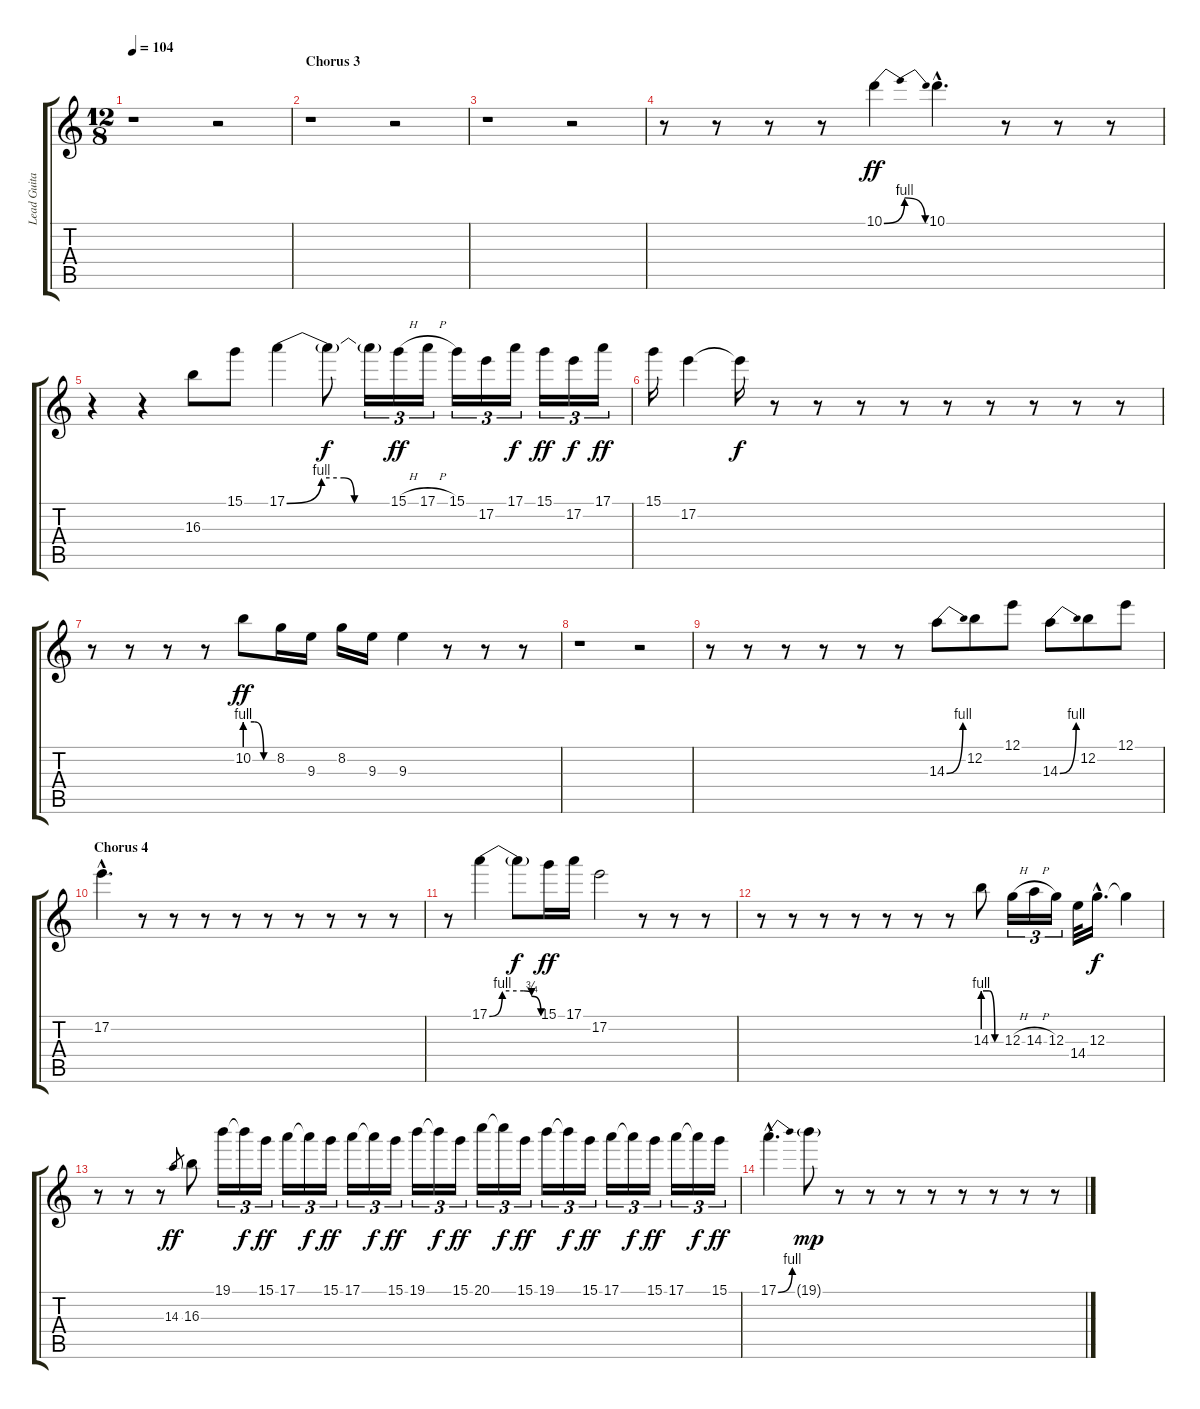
\track ("Lead Guitar - John Miles" "Lead Guita") {instrument distortionguitar}
\staff {score tabs}
\tuning (E4 B3 G3 D3 A2 E2) {hide}
\ts (12 8)
\tempo 104
\clef g2
\ks c
r.1{dy f} r.2 |
\section ("" "Chorus 3")
r.1 r.2 |
r.1 r.2 |
r.8 r.8 r.8 r.8 10.1{be (bendrelease 0 0 7 4 45 4 60 0)}.4{dy ff} 10.1{hac}.4{d} r.8 r.8 r.8 |
r.4 r.4 16.3.8 15.1.8 17.1{be (custom 0 0 20 4 33 4 39 0 60 0)}.4 17.1{t}.8{dy f} 17.1{t}.16{tu (3 2)} 15.1{h}.16{tu (3 2) dy ff} 17.1{h}.16{tu (3 2)} 15.1.16{tu (3 2)} 17.2.16{tu (3 2)} 17.1.16{tu (3 2) dy f} 15.1.16{tu (3 2) dy ff} 17.2.16{tu (3 2) dy f} 17.1.16{tu (3 2) dy ff} |
15.1.16 17.2.4 17.2{t}.16{dy f} r.8 r.8 r.8 r.8 r.8 r.8 r.8 r.8 r.8 |
r.8 r.8 r.8 r.8 10.2{be (custom 0 4 20 4 40 0 60 0)}.8{dy ff} 8.2.16 9.3.16 8.2.16 9.3.16 9.3.4 r.8 r.8 r.8 |
r.1 r.2 |
r.8 r.8 r.8 r.8 r.8 r.8 14.3{be (bend 0 0 60 4)}.8 12.2.8 12.1.8 14.3{be (bend 0 0 60 4)}.8 12.2.8 12.1.8 |
\section ("" "Chorus 4")
17.2{hac}.4{d} r.8 r.8 r.8 r.8 r.8 r.8 r.8 r.8 r.8 |
r.8 17.1{be (custom 0 0 15 4 40 4 49 3 60 0)}.4 17.1{t}.8{dy f} 15.1.16{dy ff} 17.1.16 17.2.2 r.8 r.8 r.8 |
r.8 r.8 r.8 r.8 r.8 r.8 r.8 14.3{be (custom 0 4 20 4 40 0 60 0)}.8 12.3{h}.16{tu (3 2)} 14.3{h}.16{tu (3 2)} 12.3.16{tu (3 2)} 14.4.32 12.3{hac}.16{d dy f} 12.3{t}.4 |
r.8 r.8 r.8 14.3.8{gr dy ff} 16.3.8 19.1.16{tu (3 2)} 19.1{t}.16{tu (3 2) dy f} 15.1.16{tu (3 2) dy ff} 17.1.16{tu (3 2)} 17.1{t}.16{tu (3 2) dy f} 15.1.16{tu (3 2) dy ff} 17.1.16{tu (3 2)} 17.1{t}.16{tu (3 2) dy f} 15.1.16{tu (3 2) dy ff} 19.1.16{tu (3 2)} 19.1{t}.16{tu (3 2) dy f} 15.1.16{tu (3 2) dy ff} 20.1.16{tu (3 2)} 20.1{t}.16{tu (3 2) dy f} 15.1.16{tu (3 2) dy ff} 19.1.16{tu (3 2)} 19.1{t}.16{tu (3 2) dy f} 15.1.16{tu (3 2) dy ff} 17.1.16{tu (3 2)} 17.1{t}.16{tu (3 2) dy f} 15.1.16{tu (3 2) dy ff} 17.1.16{tu (3 2)} 17.1{t}.16{tu (3 2) dy f} 15.1.16{tu (3 2) dy ff} |
17.1{be (bend 0 0 60 4) hac}.4{d} 19.1{g}.8{dy mp} r.8 r.8 r.8 r.8 r.8 r.8 r.8 r.8
